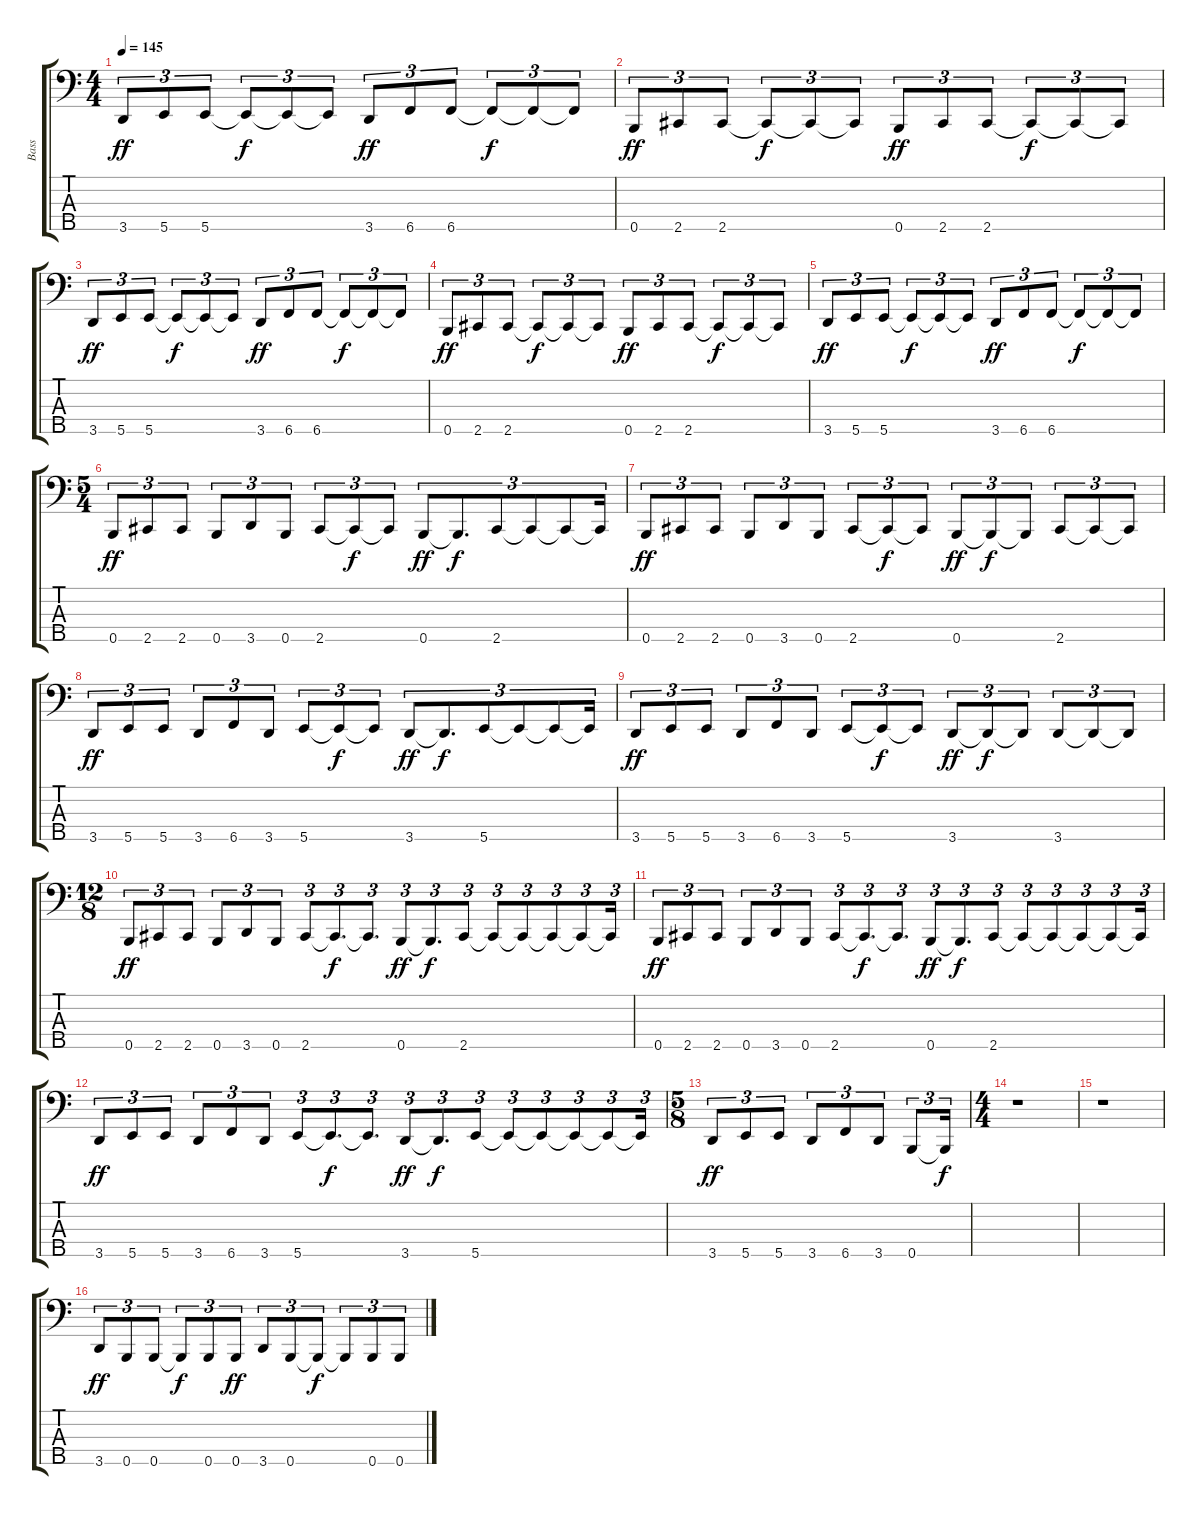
\track ("Bass" "Bass") {instrument electricbasspick}
\staff {score tabs}
\tuning (G2 D2 A1 E1 B0) {hide}
\ts (4 4)
\tempo 145
\clef f4
\ks c
3.5.8{tu (3 2) dy ff} 5.5.8{tu (3 2)} 5.5.8{tu (3 2)} 5.5{t}.8{tu (3 2) dy f} 5.5{t}.8{tu (3 2)} 5.5{t}.8{tu (3 2)} 3.5.8{tu (3 2) dy ff} 6.5.8{tu (3 2)} 6.5.8{tu (3 2)} 6.5{t}.8{tu (3 2) dy f} 6.5{t}.8{tu (3 2)} 6.5{t}.8{tu (3 2)} |
0.5.8{tu (3 2) dy ff} 2.5.8{tu (3 2)} 2.5.8{tu (3 2)} 2.5{t}.8{tu (3 2) dy f} 2.5{t}.8{tu (3 2)} 2.5{t}.8{tu (3 2)} 0.5.8{tu (3 2) dy ff} 2.5.8{tu (3 2)} 2.5.8{tu (3 2)} 2.5{t}.8{tu (3 2) dy f} 2.5{t}.8{tu (3 2)} 2.5{t}.8{tu (3 2)} |
3.5.8{tu (3 2) dy ff} 5.5.8{tu (3 2)} 5.5.8{tu (3 2)} 5.5{t}.8{tu (3 2) dy f} 5.5{t}.8{tu (3 2)} 5.5{t}.8{tu (3 2)} 3.5.8{tu (3 2) dy ff} 6.5.8{tu (3 2)} 6.5.8{tu (3 2)} 6.5{t}.8{tu (3 2) dy f} 6.5{t}.8{tu (3 2)} 6.5{t}.8{tu (3 2)} |
0.5.8{tu (3 2) dy ff} 2.5.8{tu (3 2)} 2.5.8{tu (3 2)} 2.5{t}.8{tu (3 2) dy f} 2.5{t}.8{tu (3 2)} 2.5{t}.8{tu (3 2)} 0.5.8{tu (3 2) dy ff} 2.5.8{tu (3 2)} 2.5.8{tu (3 2)} 2.5{t}.8{tu (3 2) dy f} 2.5{t}.8{tu (3 2)} 2.5{t}.8{tu (3 2)} |
3.5.8{tu (3 2) dy ff} 5.5.8{tu (3 2)} 5.5.8{tu (3 2)} 5.5{t}.8{tu (3 2) dy f} 5.5{t}.8{tu (3 2)} 5.5{t}.8{tu (3 2)} 3.5.8{tu (3 2) dy ff} 6.5.8{tu (3 2)} 6.5.8{tu (3 2)} 6.5{t}.8{tu (3 2) dy f} 6.5{t}.8{tu (3 2)} 6.5{t}.8{tu (3 2)} |
\ts (5 4)
0.5.8{tu (3 2) dy ff} 2.5.8{tu (3 2)} 2.5.8{tu (3 2)} 0.5.8{tu (3 2)} 3.5.8{tu (3 2)} 0.5.8{tu (3 2)} 2.5.8{tu (3 2)} 2.5{t}.8{tu (3 2) dy f} 2.5{t}.8{tu (3 2)} 0.5.8{tu (3 2) dy ff} 0.5{t}.8{d tu (3 2) dy f} 2.5.8{tu (3 2)} 2.5{t}.8{tu (3 2)} 2.5{t}.8{tu (3 2)} 2.5{t}.16{tu (3 2)} |
0.5.8{tu (3 2) dy ff} 2.5.8{tu (3 2)} 2.5.8{tu (3 2)} 0.5.8{tu (3 2)} 3.5.8{tu (3 2)} 0.5.8{tu (3 2)} 2.5.8{tu (3 2)} 2.5{t}.8{tu (3 2) dy f} 2.5{t}.8{tu (3 2)} 0.5.8{tu (3 2) dy ff} 0.5{t}.8{tu (3 2) dy f} 0.5{t}.8{tu (3 2)} 2.5.8{tu (3 2)} 2.5{t}.8{tu (3 2)} 2.5{t}.8{tu (3 2)} |
3.5.8{tu (3 2) dy ff} 5.5.8{tu (3 2)} 5.5.8{tu (3 2)} 3.5.8{tu (3 2)} 6.5.8{tu (3 2)} 3.5.8{tu (3 2)} 5.5.8{tu (3 2)} 5.5{t}.8{tu (3 2) dy f} 5.5{t}.8{tu (3 2)} 3.5.8{tu (3 2) dy ff} 3.5{t}.8{d tu (3 2) dy f} 5.5.8{tu (3 2)} 5.5{t}.8{tu (3 2)} 5.5{t}.8{tu (3 2)} 5.5{t}.16{tu (3 2)} |
3.5.8{tu (3 2) dy ff} 5.5.8{tu (3 2)} 5.5.8{tu (3 2)} 3.5.8{tu (3 2)} 6.5.8{tu (3 2)} 3.5.8{tu (3 2)} 5.5.8{tu (3 2)} 5.5{t}.8{tu (3 2) dy f} 5.5{t}.8{tu (3 2)} 3.5.8{tu (3 2) dy ff} 3.5{t}.8{tu (3 2) dy f} 3.5{t}.8{tu (3 2)} 3.5.8{tu (3 2)} 3.5{t}.8{tu (3 2)} 3.5{t}.8{tu (3 2)} |
\ts (12 8)
0.5.8{tu (3 2) dy ff} 2.5.8{tu (3 2)} 2.5.8{tu (3 2)} 0.5.8{tu (3 2)} 3.5.8{tu (3 2)} 0.5.8{tu (3 2)} 2.5.8{tu (3 2)} 2.5{t}.8{d tu (3 2) dy f} 2.5{t}.8{d tu (3 2)} 0.5.8{tu (3 2) dy ff} 0.5{t}.8{d tu (3 2) dy f} 2.5.8{tu (3 2)} 2.5{t}.8{tu (3 2)} 2.5{t}.8{tu (3 2)} 2.5{t}.8{tu (3 2)} 2.5{t}.8{tu (3 2)} 2.5{t}.16{tu (3 2)} |
0.5.8{tu (3 2) dy ff} 2.5.8{tu (3 2)} 2.5.8{tu (3 2)} 0.5.8{tu (3 2)} 3.5.8{tu (3 2)} 0.5.8{tu (3 2)} 2.5.8{tu (3 2)} 2.5{t}.8{d tu (3 2) dy f} 2.5{t}.8{d tu (3 2)} 0.5.8{tu (3 2) dy ff} 0.5{t}.8{d tu (3 2) dy f} 2.5.8{tu (3 2)} 2.5{t}.8{tu (3 2)} 2.5{t}.8{tu (3 2)} 2.5{t}.8{tu (3 2)} 2.5{t}.8{tu (3 2)} 2.5{t}.16{tu (3 2)} |
3.5.8{tu (3 2) dy ff} 5.5.8{tu (3 2)} 5.5.8{tu (3 2)} 3.5.8{tu (3 2)} 6.5.8{tu (3 2)} 3.5.8{tu (3 2)} 5.5.8{tu (3 2)} 5.5{t}.8{d tu (3 2) dy f} 5.5{t}.8{d tu (3 2)} 3.5.8{tu (3 2) dy ff} 3.5{t}.8{d tu (3 2) dy f} 5.5.8{tu (3 2)} 5.5{t}.8{tu (3 2)} 5.5{t}.8{tu (3 2)} 5.5{t}.8{tu (3 2)} 5.5{t}.8{tu (3 2)} 5.5{t}.16{tu (3 2)} |
\ts (5 8)
3.5.8{tu (3 2) dy ff} 5.5.8{tu (3 2)} 5.5.8{tu (3 2)} 3.5.8{tu (3 2)} 6.5.8{tu (3 2)} 3.5.8{tu (3 2)} 0.5.8{tu (3 2)} 0.5{t}.16{tu (3 2) dy f} |
\ts (4 4)
r.1 |
r.1 |
3.5.8{tu (3 2) dy ff} 0.5.8{tu (3 2)} 0.5.8{tu (3 2)} 0.5{t}.8{tu (3 2) dy f} 0.5.8{tu (3 2)} 0.5.8{tu (3 2) dy ff} 3.5.8{tu (3 2)} 0.5.8{tu (3 2)} 0.5{t}.8{tu (3 2) dy f} 0.5{t}.8{tu (3 2)} 0.5.8{tu (3 2)} 0.5.8{tu (3 2)}
